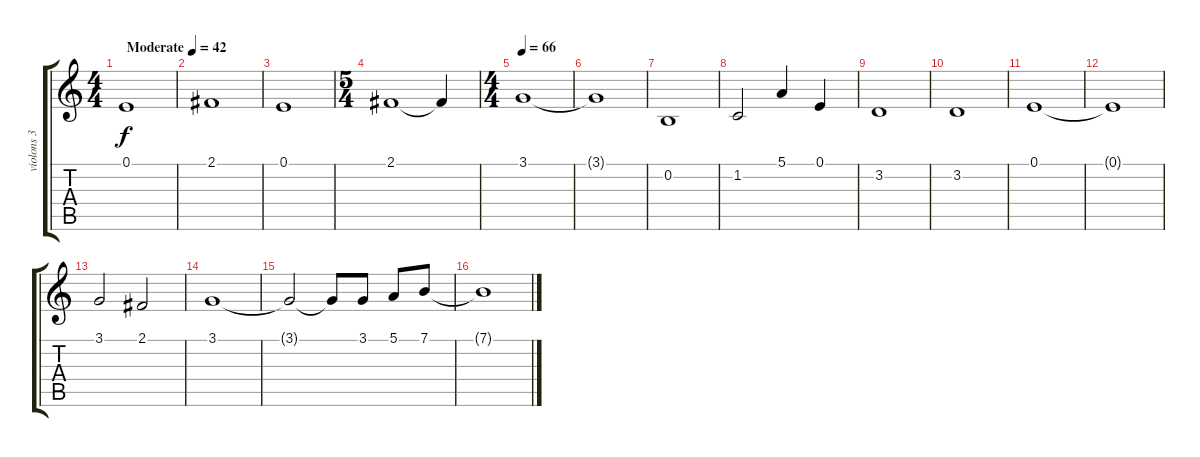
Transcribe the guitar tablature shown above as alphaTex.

\track ("violons 3" "violons 3") {instrument stringensemble1}
\staff {score tabs}
\tuning (E4 B3 G3 D3 A2 E2) {hide}
\ts (4 4)
\tempo (42 "Moderate")
\clef g2
\ks c
0.1.1{dy f instrument stringensemble1} |
2.1.1 |
0.1.1 |
\ts (5 4)
2.1.1 2.1{t}.4 |
\ts (4 4)
\tempo 66
3.1.1{volume 16} |
3.1{t}.1 |
0.2.1{volume 8} |
1.2.2 5.1.4 0.1.4 |
3.2.1 |
3.2.1{volume 8} |
0.1.1{volume 11} |
0.1{t}.1 |
3.1.2 2.1.2 |
3.1.1 |
3.1{t}.2 3.1{t}.8 3.1.8 5.1.8 7.1.8 |
7.1{t}.1
